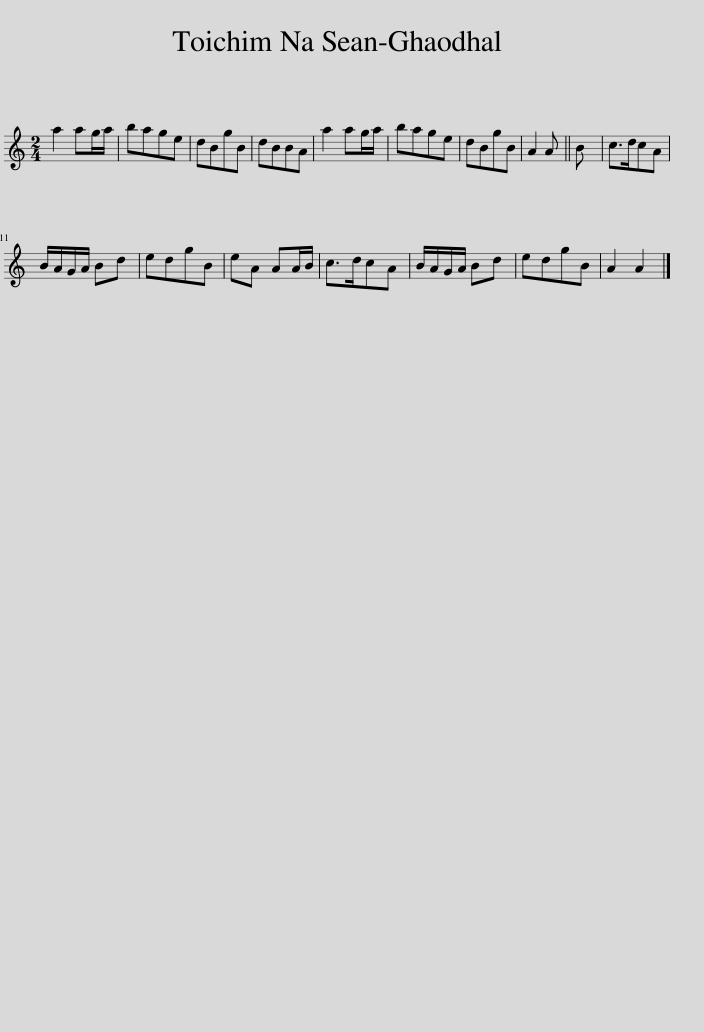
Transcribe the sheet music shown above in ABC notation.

X:1
L:1/8
M:2/4
I:linebreak $
K:C
V:1 treble
V:1
 a2 ag/a/ | bage | dBgB | dBBA | a2 ag/a/ | %5
 bage | dBgB | A2 A || B | c>dcA |$ %10
 B/A/G/A/ Bd | edgB | eA AA/B/ | c>dcA | B/A/G/A/ Bd | %15
 edgB | A2 A2 |] %17
